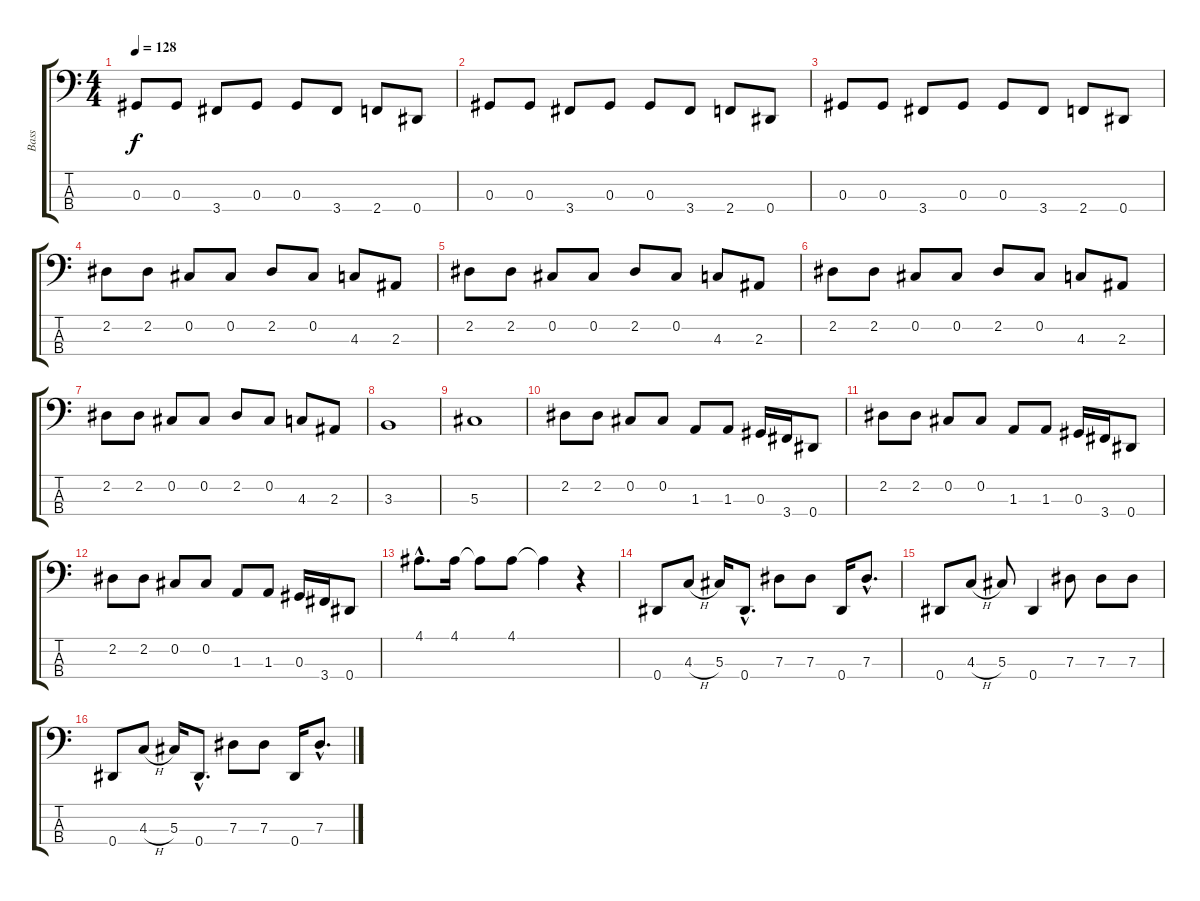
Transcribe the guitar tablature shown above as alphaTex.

\track ("Bass" "Bass") {instrument electricbasspick}
\staff {score tabs}
\tuning (Gb2 Db2 Ab1 Eb1) {hide}
\ts (4 4)
\tempo 128
\clef f4
\ks c
0.3.8{dy f} 0.3.8 3.4.8 0.3.8 0.3.8 3.4.8 2.4.8 0.4.8 |
0.3.8 0.3.8 3.4.8 0.3.8 0.3.8 3.4.8 2.4.8 0.4.8 |
0.3.8 0.3.8 3.4.8 0.3.8 0.3.8 3.4.8 2.4.8 0.4.8 |
2.2.8 2.2.8 0.2.8 0.2.8 2.2.8 0.2.8 4.3.8 2.3.8 |
2.2.8 2.2.8 0.2.8 0.2.8 2.2.8 0.2.8 4.3.8 2.3.8 |
2.2.8 2.2.8 0.2.8 0.2.8 2.2.8 0.2.8 4.3.8 2.3.8 |
2.2.8 2.2.8 0.2.8 0.2.8 2.2.8 0.2.8 4.3.8 2.3.8 |
3.3.1 |
5.3.1 |
2.2.8 2.2.8 0.2.8 0.2.8 1.3.8 1.3.8 0.3.16 3.4.16 0.4.8 |
2.2.8 2.2.8 0.2.8 0.2.8 1.3.8 1.3.8 0.3.16 3.4.16 0.4.8 |
2.2.8 2.2.8 0.2.8 0.2.8 1.3.8 1.3.8 0.3.16 3.4.16 0.4.8 |
4.1{hac}.8{d} 4.1.16 4.1{t}.8 4.1.8 4.1{t}.4 r.4 |
0.4.8 4.3{h}.8 5.3.16 0.4{hac}.8{d} 7.3.8 7.3.8 0.4.16 7.3{hac}.8{d} |
0.4.8 4.3{h}.8 5.3.8 0.4.4 7.3.8 7.3.8 7.3.8 |
0.4.8 4.3{h}.8 5.3.16 0.4{hac}.8{d} 7.3.8 7.3.8 0.4.16 7.3{hac}.8{d}
